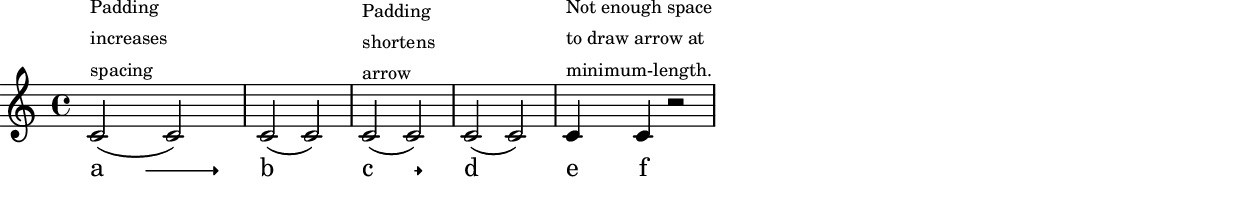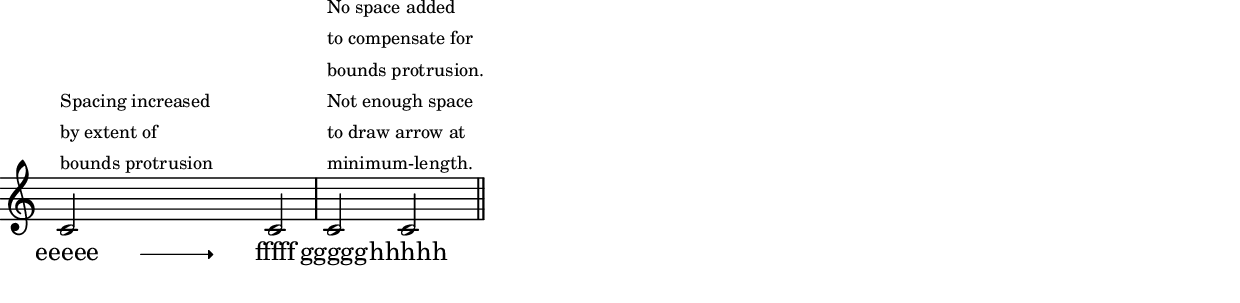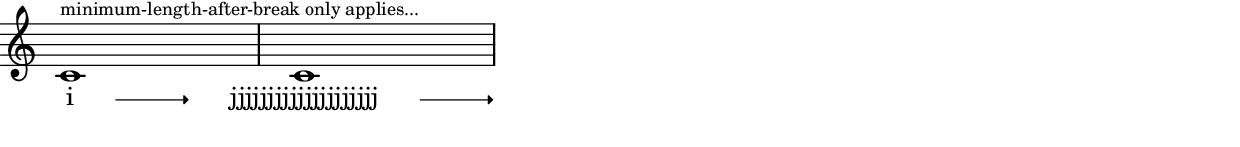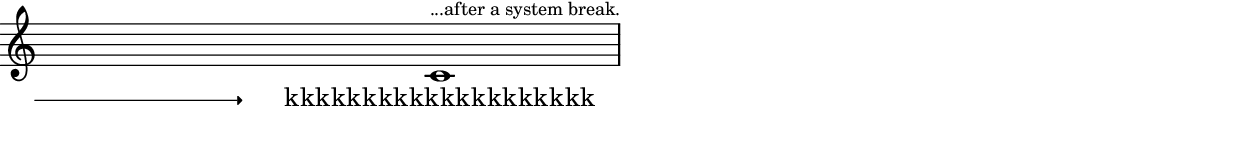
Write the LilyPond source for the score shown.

%% Generated by lilypond-book
%% Options: [exampleindent=10.16\mm,indent=0\mm,line-width=160\mm,paper-height=845.047\pt,paper-width=597.508\pt,papersize='(cons (* 597.508 pt) (* 845.047 pt))]
\include "lilypond-book-preamble.ly"


% ****************************************************************
% Start cut-&-pastable-section
% ****************************************************************

#(ly:set-option 'eps-box-padding 3.000000)



\paper {
  #(set-paper-size '(cons (* 597.508 pt) (* 845.047 pt)))
  indent = 0\mm
  line-width = 160\mm
  % offset the left padding, also add 1mm as lilypond creates cropped
  % images with a little space on the right
  line-width = #(- line-width (* mm  3.000000) (* mm 1))
}

\layout {
  
}




% ****************************************************************
% ly snippet:
% ****************************************************************
\sourcefilename "/lilypond-2.25.15/input/regression/vowel-transition-minimum-length.ly"
\sourcefileline 0
\version "2.21.0"

\header {

  texidoc = "For vowel transitions, @code{minimum-length} refers to
the drawn length of the arrow.  The protrusion of the syllables and
padding is in effect added to @code{minimum-length} for spacing.  This
default behavior can be changed by overriding @code{springs-and-rods},
which may cause the transition arrow not to be drawn if there is
insufficient space (rather than adding the space necessary to draw it
at @code{minimum-length}).  @code{minimum-length-after-break} controls
the minimum length of the segment following a system break."

}

\layout {
  ragged-right = ##t
}

\score {
  {
    \relative {
      c'2( ^\markup {
        \left-column { \tiny { Padding increases spacing } } } c) |
      c( c) |
      c( ^\markup {
        \left-column { \tiny { Padding shortens arrow } } } c) |
      c( c) |
      c4 ^\markup {
        \left-column { \tiny { "Not enough space"
                               "to draw arrow at"
                               "minimum-length." } } } c r2 | \break
      c2 ^\markup {
        \left-column { \tiny { "Spacing increased"
                               "by extent of"
                               "bounds protrusion" } } } c |
      c ^\markup {
        \left-column { \tiny { "No space added"
                               "to compensate for"
                               "bounds protrusion."
                               "Not enough space"
                               "to draw arrow at"
                               "minimum-length." } } } c \bar "||" \break
      c1 ^\markup { \tiny { "minimum-length-after-break only applies..." } }
      c1 \break
      c1 ^\markup { \tiny { "...after a system break." } }
    }

    \addlyrics {
      \override VowelTransition.minimum-length = #7
      \override VowelTransition.bound-details.left.padding = #4
      \override VowelTransition.bound-details.right.padding = #4
      a \vowelTransition b
      \temporary \override VowelTransition.springs-and-rods = #ly:spanner::set-spacing-rods
      c \vowelTransition d
      e \vowelTransition f
      \revert VowelTransition.springs-and-rods
      eeeee \vowelTransition fffff
      \once \override VowelTransition.springs-and-rods = ##f
      ggggg \vowelTransition hhhhh
      i \vowelTransition
      \override VowelTransition.after-line-breaking = ##t
      \override VowelTransition.minimum-length-after-break = #20
      jjjjjjjjjjjjjjjjjjjj \vowelTransition
      kkkkkkkkkkkkkkkkkkkk
    }
  }
}



% ****************************************************************
% end ly snippet
% ****************************************************************
